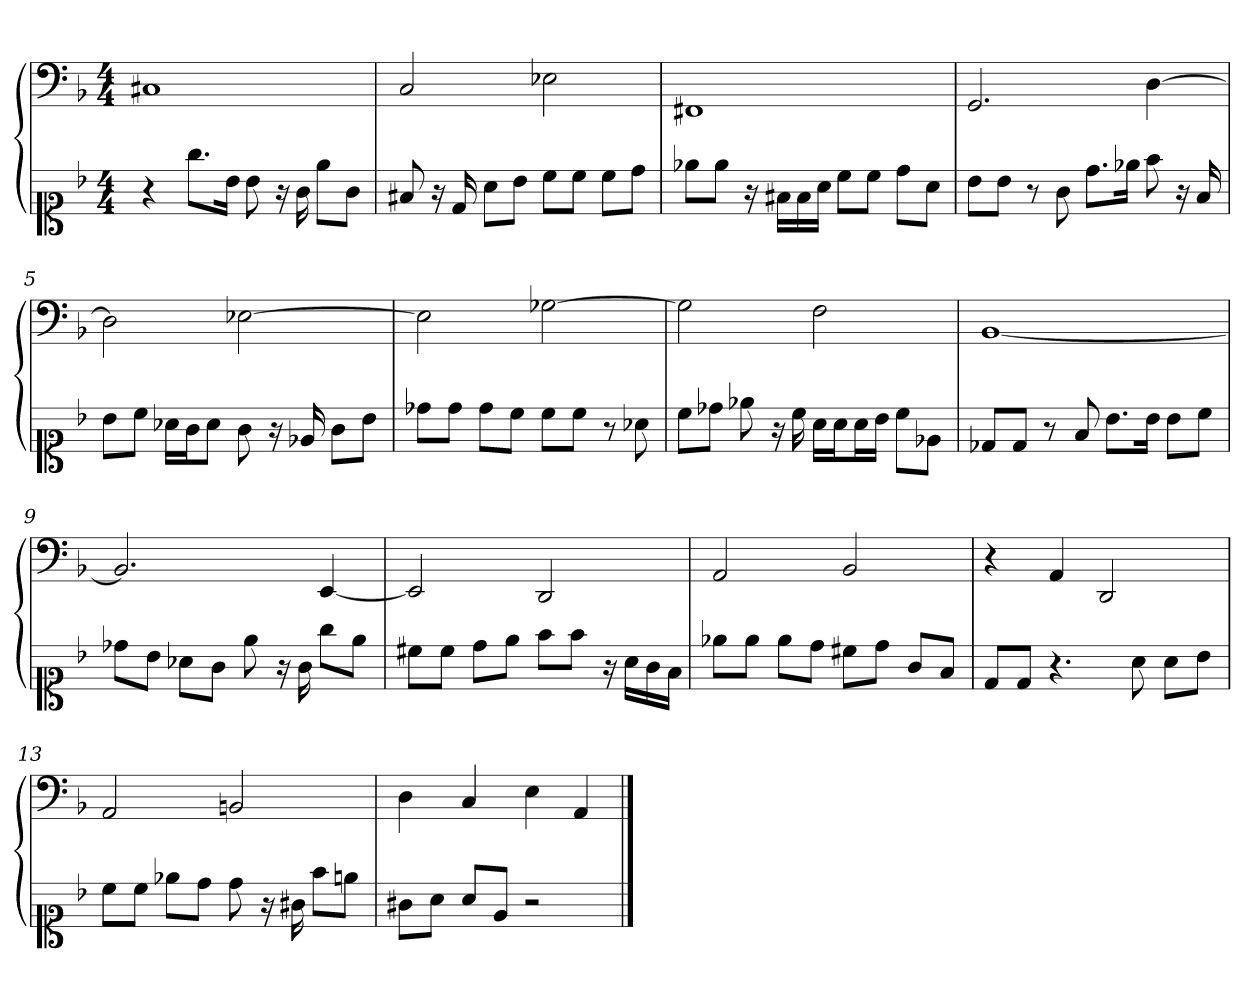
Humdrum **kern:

**kern	**kern
*part1	*part1
*staff2	*staff1
*clefC1	*clefF4
*k[b-]	*k[b-]
*d:	*d:
*M4/4	*M4/4
=1	=1
4r	1C#X
8.gg\L	.
16b-\Jk	.
8b-	.
16r	.
16g	.
8ee\L	.
8g\J	.
=2	=2
8f#X	2C
16r	.
16d	.
8a\L	.
8b-\J	.
8cc\L	2E-X
8cc\J	.
8cc\L	.
8dd\J	.
=3	=3
8ee-X\L	1FF#X
8ee-\J	.
16r	.
16f#X\LL	.
16f#\	.
16a\JJ	.
8cc\L	.
8cc\J	.
8dd\L	.
8a\J	.
=4	=4
8b-\L	2.GG
8b-\J	.
8r	.
8g	.
8.dd\L	.
16ee-X\Jk	.
8ff	[4D
16r	.
16f	.
=5	=5
8b-\L	2D]
8cc\J	.
16a-X\LL	.
16g\J	.
8a-\J	.
8g	[2E-X
16r	.
16e-X	.
8g\L	.
8b-\J	.
=6	=6
8dd-X\L	2E-]
8dd-\J	.
8dd-\L	.
8cc\J	.
8cc\L	[2G-X
8cc\J	.
8r	.
8a-X	.
=7	=7
8cc\L	2G-]
8dd-X\J	.
8ee-X	.
16r	.
16cc	.
16a\LL	2F
16a\J	.
16a\L	.
16b-\JJ	.
8cc\L	.
8e-X\J	.
=8	=8
8d-X/L	[1BB-
8d-/J	.
8r	.
8f	.
8.b-\L	.
16b-\Jk	.
8b-\L	.
8cc\J	.
=9	=9
8dd-X\L	2.BB-]
8b-\J	.
8a-X\L	.
8g\J	.
8ee	.
16r	.
16g	.
8gg\L	[4EE
8ee\J	.
=10	=10
8cc#X\L	2EE]
8cc#\J	.
8dd\L	.
8ee\J	.
8ff\L	2DD
8ff\J	.
16r	.
16a\LL	.
16g\	.
16f\JJ	.
=11	=11
8ee-X\L	2AA
8ee-\J	.
8ee-\L	.
8dd\J	.
8cc#X\L	2BB-
8dd\J	.
8g/L	.
8f/J	.
=12	=12
8d/L	4r
8d/J	.
4.r	4AA
.	2DD
8a	.
8a\L	.
8b-\J	.
=13	=13
8cc\L	2AA
8cc\J	.
8ee-X\L	.
8dd\J	.
8dd	2BBn
16r	.
16g#X	.
8ff\L	.
8een\J	.
=14	=14
8g#X\L	4D
8a\J	.
8a/L	4C
8e/J	.
2r	4E
.	4AA
==	==
*-	*-
